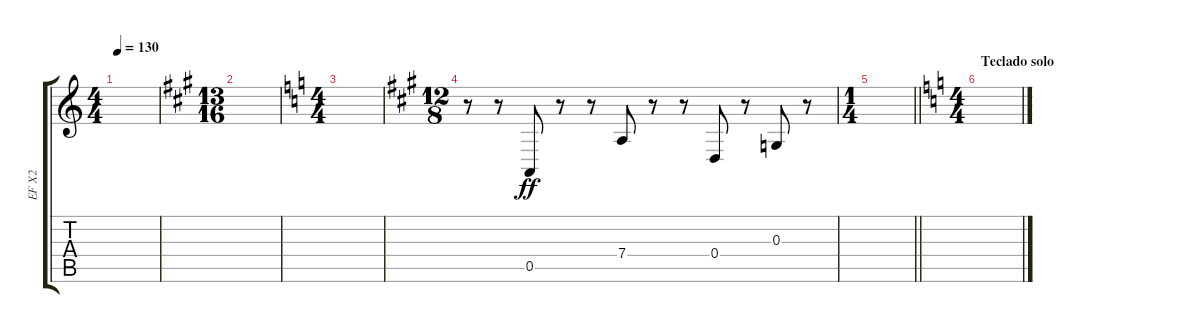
\track ("EF X2" "EF X2") {instrument fx1rain}
\staff {score tabs}
\tuning (E4 B3 G3 D3 A2 E2) {hide}
\ts (4 4)
\tempo 130
\clef g2
\ks c
|
\ts (13 16)
\ks a
|
\ts (4 4)
\ks c
|
\ts (12 8)
\ks a
r.8 r.8 0.5.8{dy ff} r.8 r.8 7.4.8 r.8 r.8 0.4.8 r.8 0.3.8 r.8 |
\ts (1 4)
\barLineRight lightlight
|
\ts (4 4)
\section ("" "Teclado solo")
\ks c
